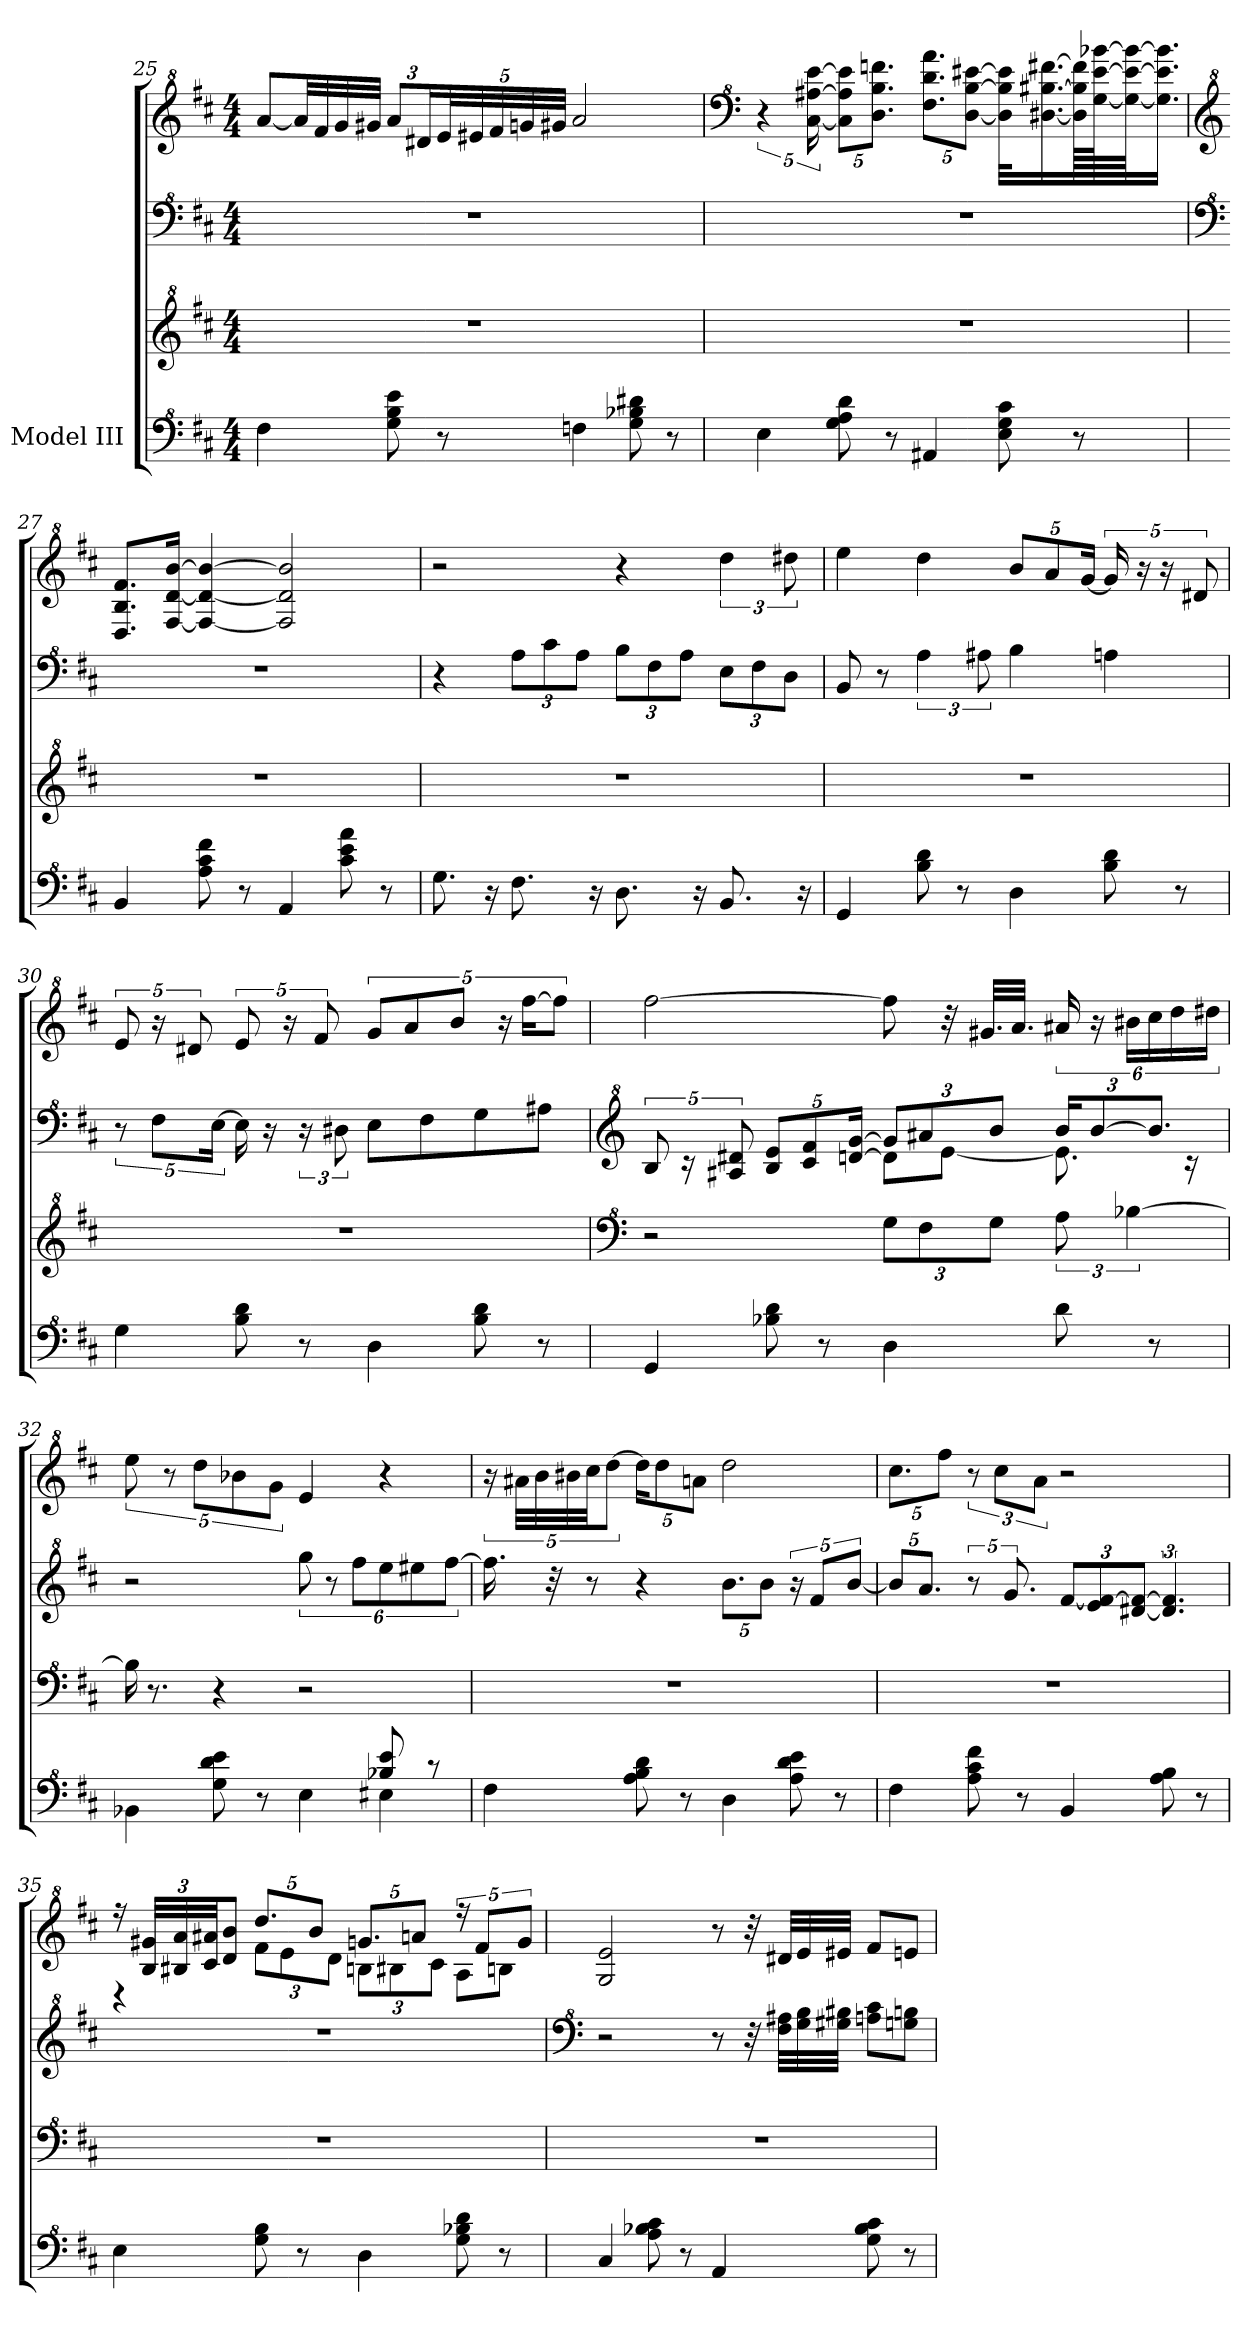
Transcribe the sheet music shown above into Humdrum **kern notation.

**kern	**kern	**kern	**kern
*part1	*part1	*part1	*part1
*staff4	*staff3	*staff2	*staff1
*I"Model III	*	*	*
!!LO:LB:g=z
*clefF^4	*clefG^2	*clefF^4	*clefG^2
*k[f#c#]	*k[f#c#]	*k[f#c#]	*k[f#c#]
*M4/4	*M4/4	*M4/4	*M4/4
=25	=25	=25	=25
4f#\	1r	1r	[8aa/L
.	.	.	32aa/LL]
.	.	.	32ff#/
.	.	.	32gg/
.	.	.	32gg#X/JJJ
*	*	*	*Xbrackettup
8g\ 8b\ 8ee\	.	.	12aa/L
.	.	.	24dd#X/L
8r	.	.	40ee/L
.	.	.	40ee#X/
.	.	.	40ff#/
.	.	.	40ggn/
.	.	.	40gg#X/JJJ
4fn\	.	.	2aa/
8g\ 8b-X\ 8dd#X\	.	.	.
8r	.	.	.
=26	=26	=26	=26
*	*	*	*clefF^4
*	*	*	*brackettup
4e\	1r	1r	5r
.	.	.	[20c#\ [20a#X\ [20ee\
*	*	*	*Xbrackettup
8g\ 8a\ 8dd\	.	.	10c#\] 10a#\] 10ee\]L
.	.	.	10.d\ 10.b\ 10.ffn\J
8r	.	.	.
4A#X/	.	.	10.f#\ 10.dd\ 10.aa\L
.	.	.	[10d\ [10b\ [10ee#X\J
8e\ 8g\ 8cc#\	.	.	32d\] 32b\] 32ee#\]KLL
.	.	.	[16.d#X\ [16.b#X\ [16.ff#X\
8r	.	.	128d#\] 128b#\] 128ff#\]LLL
.	.	.	[128g\ [128ee#\ [128bb-X\J
.	.	.	64g\_ 64ee#\_ 64bb-\_JJ
.	.	.	16.g\] 16.ee#\] 16.bb-\]JJ
!!LO:LB:g=z
=27	=27	=27	=27
*	*	*clefF^4	*clefG^2
4B/	1r	1r	8.d/ 8.b/ 8.ff#/L
.	.	.	[16f#/ [16dd/ [16bb/Jk
8a\ 8cc#\ 8ff#\	.	.	4f#/_ 4dd/_ 4bb/_
8r	.	.	.
4A/	.	.	2f#/] 2dd/] 2bb/]
8cc#\ 8ee\ 8aa\	.	.	.
8r	.	.	.
=28	=28	=28	=28
8.g\	1r	4r	2r
16r	.	.	.
*	*	*Xbrackettup	*
8.f#\	.	12a\L	.
.	.	12cc#\	.
.	.	12a\J	.
16r	.	.	.
8.d\	.	12b\L	4r
.	.	12f#\	.
.	.	12a\J	.
16r	.	.	.
*	*	*	*brackettup
8.B/	.	12e\L	6ddd\
.	.	12f#\	.
.	.	12d\J	12ddd#X\
16r	.	.	.
=29	=29	=29	=29
4G/	1r	8B/	4eee\
.	.	8r	.
*	*	*brackettup	*
8b\ 8dd\	.	6a\	4ddd\
8r	.	.	.
.	.	12a#X\	.
*	*	*	*Xbrackettup
4d\	.	4b\	10bb/L
.	.	.	10aa/
.	.	.	[20gg/Jk
*	*	*	*brackettup
8b\ 8dd\	.	4an\	20gg/]
.	.	.	20r
.	.	.	20r
8r	.	.	.
.	.	.	10dd#X/
!!LO:PB:g=z
=30	=30	=30	=30
4g\	1r	10r	10ee/
.	.	10f#\L	20r
.	.	.	10dd#X/
.	.	[20e\Jk	.
8b\ 8dd\	.	16e\]	10ee/
.	.	16r	.
.	.	.	20r
8r	.	24r	.
.	.	.	10ff#/
.	.	12d#X\	.
4d\	.	8e\L	10gg/L
.	.	.	10aa/
.	.	8f#\	.
.	.	.	10bb/J
8b\ 8dd\	.	8g\	.
.	.	.	20r
.	.	.	[20fff#\KL
8r	.	8a#X\J	.
.	.	.	10fff#\J]
=31	=31	=31	=31
*	*clefF^4	*clefG^2	*
*	*	*^	*
4G/	2r	10b/	2ryy	[2fff#\
.	.	20rcc	.	.
.	.	10a#X/ 10dd#X/	.	.
*	*	*Xbrackettup	*	*
8b-X\ 8dd\	.	10b/ 10ee/L	.	.
.	.	10cc#/ 10ff#/	.	.
8r	.	.	.	.
.	.	[20ddn/ [20gg/Jk	.	.
*	*Xbrackettup	*	*	*
4d\	12g\L	12gg/L]	8dd\L]	8fff#\]
.	12f#\	12aa#X/	.	.
.	.	.	[8ee\J	32r
.	.	.	.	32.gg#X/LLL
.	12g\J	12bb/J	.	.
.	.	.	.	32.aa/JJJ
*	*brackettup	*	*	*
8dd\	12a\	24bb/KL	8.ee\]	24aa#X/
.	.	[12bb/	.	24r
.	[6b-X\	.	.	24bb#X\LL
8r	.	12.bb/J]	.	24ccc#\
.	.	.	.	24ddd\
.	.	.	16r	.
.	.	.	.	24ddd#X\JJ
*	*	*v	*v	*
!!LO:LB:g=z
=32	=32	=32	=32
*^	*	*	*
2.ryy	4B-X\	16b-\]	2r	10eee\
.	.	8.r	.	.
.	.	.	.	10r
.	.	.	.	10ddd\L
.	8g\ 8dd\ 8ee\	4r	.	.
.	.	.	.	10bb-X\
.	8r	.	.	.
.	.	.	.	10gg\J
*	*	*	*brackettup	*
.	4e\	2r	12ggg\	4ee/
.	.	.	12r	.
.	.	.	12fff#\L	.
8b-X/ 8ee/	4e#X\	.	12eee\	4r
.	.	.	12eee#X\	.
8r	.	.	.	.
.	.	.	[12fff#\J	.
*v	*v	*	*	*
=33	=33	=33	=33
4f#\	1r	16.fff#\]	20r
.	.	.	40aa#X\LLL
.	.	.	40bb\
.	.	32r	.
.	.	.	40bb#X\
.	.	8r	40ccc#\JJ
.	.	.	[10ddd\J
*	*	*	*Xbrackettup
8a\ 8b\ 8dd\	.	4r	20ddd\KL]
.	.	.	10ddd\
8r	.	.	.
.	.	.	10aan\J
*	*	*Xbrackettup	*
4d\	.	10.bb\L	2ddd\
.	.	10bb\J	.
*	*	*brackettup	*
8a\ 8dd\ 8ee\	.	20r	.
.	.	10ff#/L	.
8r	.	.	.
.	.	[10bb/J	.
=34	=34	=34	=34
*	*	*Xbrackettup	*
4f#\	1r	10bb/L]	10.ccc#\L
.	.	10.aa/J	.
.	.	.	10fff#\J
*	*	*brackettup	*brackettup
8a\ 8cc#\ 8ff#\	.	10r	12r
.	.	.	12ccc#\L
.	.	10.gg/	.
8r	.	.	.
.	.	.	12aa\J
4B/	.	[12ff#/L	2r
.	.	12ee/ 12ff#/_	.
.	.	[12dd#X/ 12ff#/_J	.
8a\ 8b\	.	6.dd#/] 6.ff#/]	.
8r	.	.	.
!!LO:LB:g=z
=35	=35	=35	=35
*	*	*	*^
4e\	1r	1r	16r	4r
*	*	*	*Xbrackettup	*
.	.	.	48b/ 48gg#X/LLL	.
.	.	.	48b#X/ 48aa/	.
.	.	.	48cc#/ 48aa#X/JJ	.
.	.	.	8dd/ 8bb/J	.
8g\ 8b\	.	.	10.ddd/L	12ff#\L
.	.	.	.	12ee\
8r	.	.	.	.
.	.	.	10bb/J	.
.	.	.	.	12dd\J
4d\	.	.	10.ggn/L	12bn\L
.	.	.	.	12b#X\
.	.	.	10aan/J	.
.	.	.	.	12cc#\J
*	*	*	*brackettup	*
8g\ 8b-X\ 8dd\	.	.	20r	8a\L
.	.	.	10ff#/L	.
8r	.	.	.	8bn\J
.	.	.	10gg/J	.
*	*	*	*v	*v
=36	=36	=36	=36
*	*	*clefF^4	*
4c#/	1r	2r	2g/ 2ee/
8a\ 8b-X\ 8cc#\	.	.	.
8r	.	.	.
4A/	.	8r	8r
.	.	32r	32r
.	.	32f#\ 32a#X\LLL	32dd#X/LLL
.	.	32g\ 32b\	32ee/
.	.	32g#X\ 32b#X\JJJ	32ee#X/JJJ
8g\ 8b-\ 8cc#\	.	8an\ 8cc#\L	8ff#/L
8r	.	8gn\ 8bn\J	8een/J
=	=	=	=
*-	*-	*-	*-
